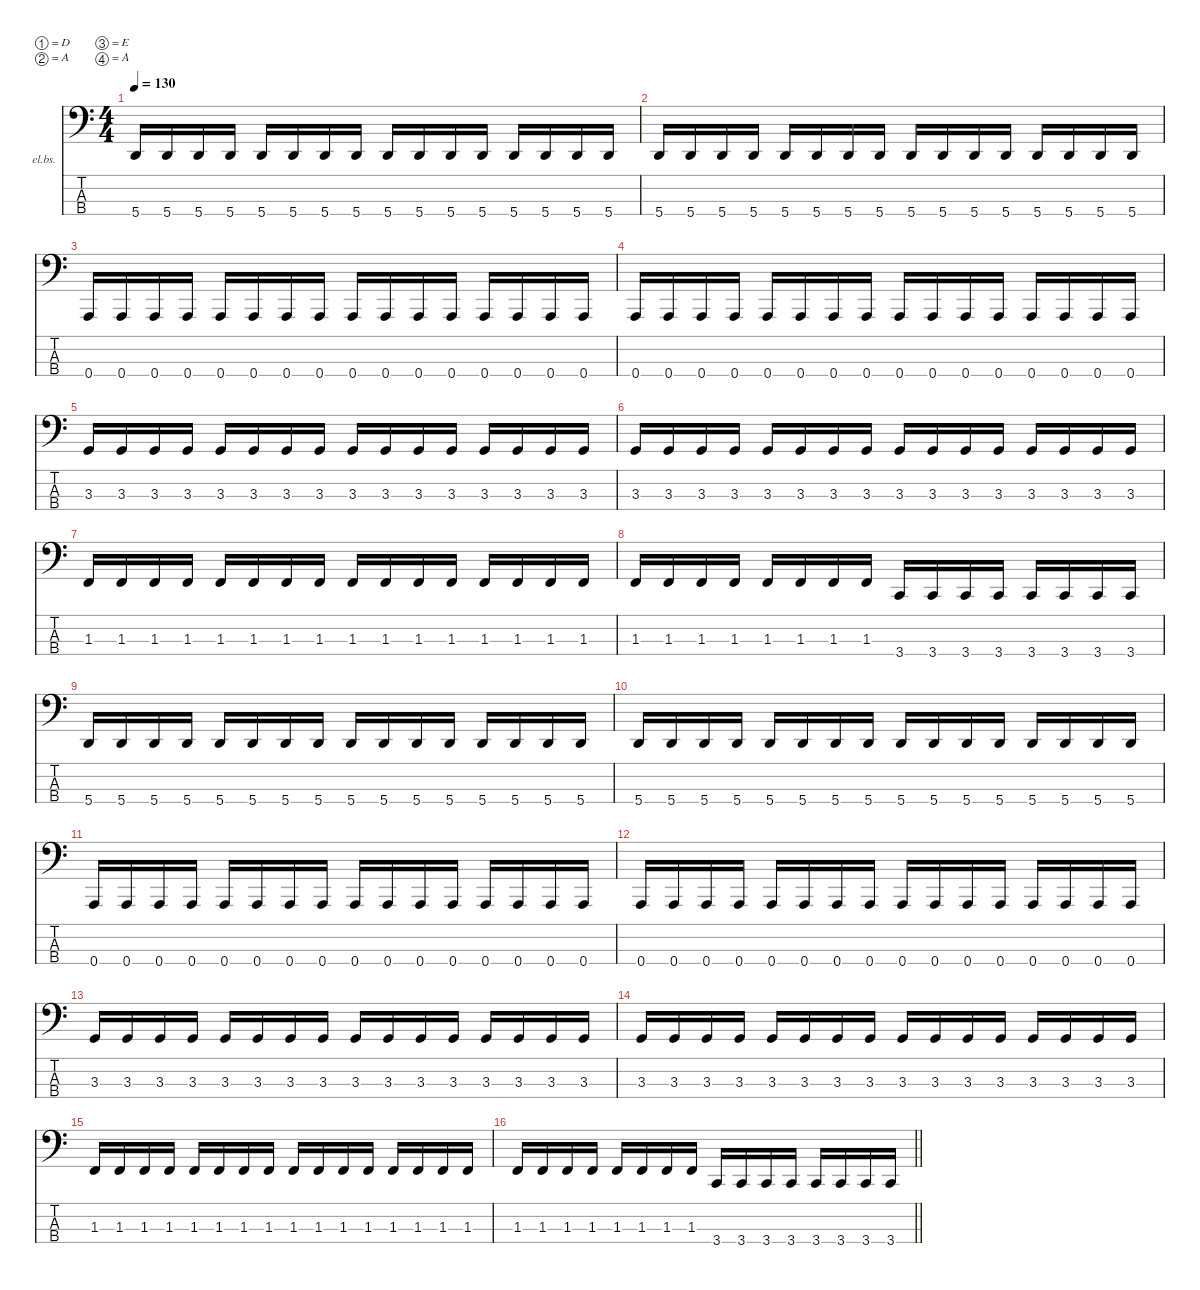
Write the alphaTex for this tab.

\defaultSystemsLayout 4
\hideDynamics
\bracketExtendMode nobrackets
\firstSystemTrackNameOrientation horizontal
\otherSystemsTrackNameOrientation horizontal
\track ("Bass" "el.bs.") {instrument electricbassfinger}
\staff {score tabs}
\tuning (D2 A1 E1 A0)
\ts (4 4)
\tempo 130
\clef f4
\ks c
5.4.16{dy f} 5.4.16 5.4.16 5.4.16 5.4.16 5.4.16 5.4.16 5.4.16 5.4.16 5.4.16 5.4.16 5.4.16 5.4.16 5.4.16 5.4.16 5.4.16 |
5.4.16 5.4.16 5.4.16 5.4.16 5.4.16 5.4.16 5.4.16 5.4.16 5.4.16 5.4.16 5.4.16 5.4.16 5.4.16 5.4.16 5.4.16 5.4.16 |
0.4.16 0.4.16 0.4.16 0.4.16 0.4.16 0.4.16 0.4.16 0.4.16 0.4.16 0.4.16 0.4.16 0.4.16 0.4.16 0.4.16 0.4.16 0.4.16 |
0.4.16 0.4.16 0.4.16 0.4.16 0.4.16 0.4.16 0.4.16 0.4.16 0.4.16 0.4.16 0.4.16 0.4.16 0.4.16 0.4.16 0.4.16 0.4.16 |
3.3.16 3.3.16 3.3.16 3.3.16 3.3.16 3.3.16 3.3.16 3.3.16 3.3.16 3.3.16 3.3.16 3.3.16 3.3.16 3.3.16 3.3.16 3.3.16 |
3.3.16 3.3.16 3.3.16 3.3.16 3.3.16 3.3.16 3.3.16 3.3.16 3.3.16 3.3.16 3.3.16 3.3.16 3.3.16 3.3.16 3.3.16 3.3.16 |
1.3.16 1.3.16 1.3.16 1.3.16 1.3.16 1.3.16 1.3.16 1.3.16 1.3.16 1.3.16 1.3.16 1.3.16 1.3.16 1.3.16 1.3.16 1.3.16 |
1.3.16 1.3.16 1.3.16 1.3.16 1.3.16 1.3.16 1.3.16 1.3.16 3.4.16 3.4.16 3.4.16 3.4.16 3.4.16 3.4.16 3.4.16 3.4.16 |
5.4.16 5.4.16 5.4.16 5.4.16 5.4.16 5.4.16 5.4.16 5.4.16 5.4.16 5.4.16 5.4.16 5.4.16 5.4.16 5.4.16 5.4.16 5.4.16 |
5.4.16 5.4.16 5.4.16 5.4.16 5.4.16 5.4.16 5.4.16 5.4.16 5.4.16 5.4.16 5.4.16 5.4.16 5.4.16 5.4.16 5.4.16 5.4.16 |
0.4.16 0.4.16 0.4.16 0.4.16 0.4.16 0.4.16 0.4.16 0.4.16 0.4.16 0.4.16 0.4.16 0.4.16 0.4.16 0.4.16 0.4.16 0.4.16 |
0.4.16 0.4.16 0.4.16 0.4.16 0.4.16 0.4.16 0.4.16 0.4.16 0.4.16 0.4.16 0.4.16 0.4.16 0.4.16 0.4.16 0.4.16 0.4.16 |
3.3.16 3.3.16 3.3.16 3.3.16 3.3.16 3.3.16 3.3.16 3.3.16 3.3.16 3.3.16 3.3.16 3.3.16 3.3.16 3.3.16 3.3.16 3.3.16 |
3.3.16 3.3.16 3.3.16 3.3.16 3.3.16 3.3.16 3.3.16 3.3.16 3.3.16 3.3.16 3.3.16 3.3.16 3.3.16 3.3.16 3.3.16 3.3.16 |
1.3.16 1.3.16 1.3.16 1.3.16 1.3.16 1.3.16 1.3.16 1.3.16 1.3.16 1.3.16 1.3.16 1.3.16 1.3.16 1.3.16 1.3.16 1.3.16 |
\barLineRight lightlight
1.3.16 1.3.16 1.3.16 1.3.16 1.3.16 1.3.16 1.3.16 1.3.16 3.4.16 3.4.16 3.4.16 3.4.16 3.4.16 3.4.16 3.4.16 3.4.16
